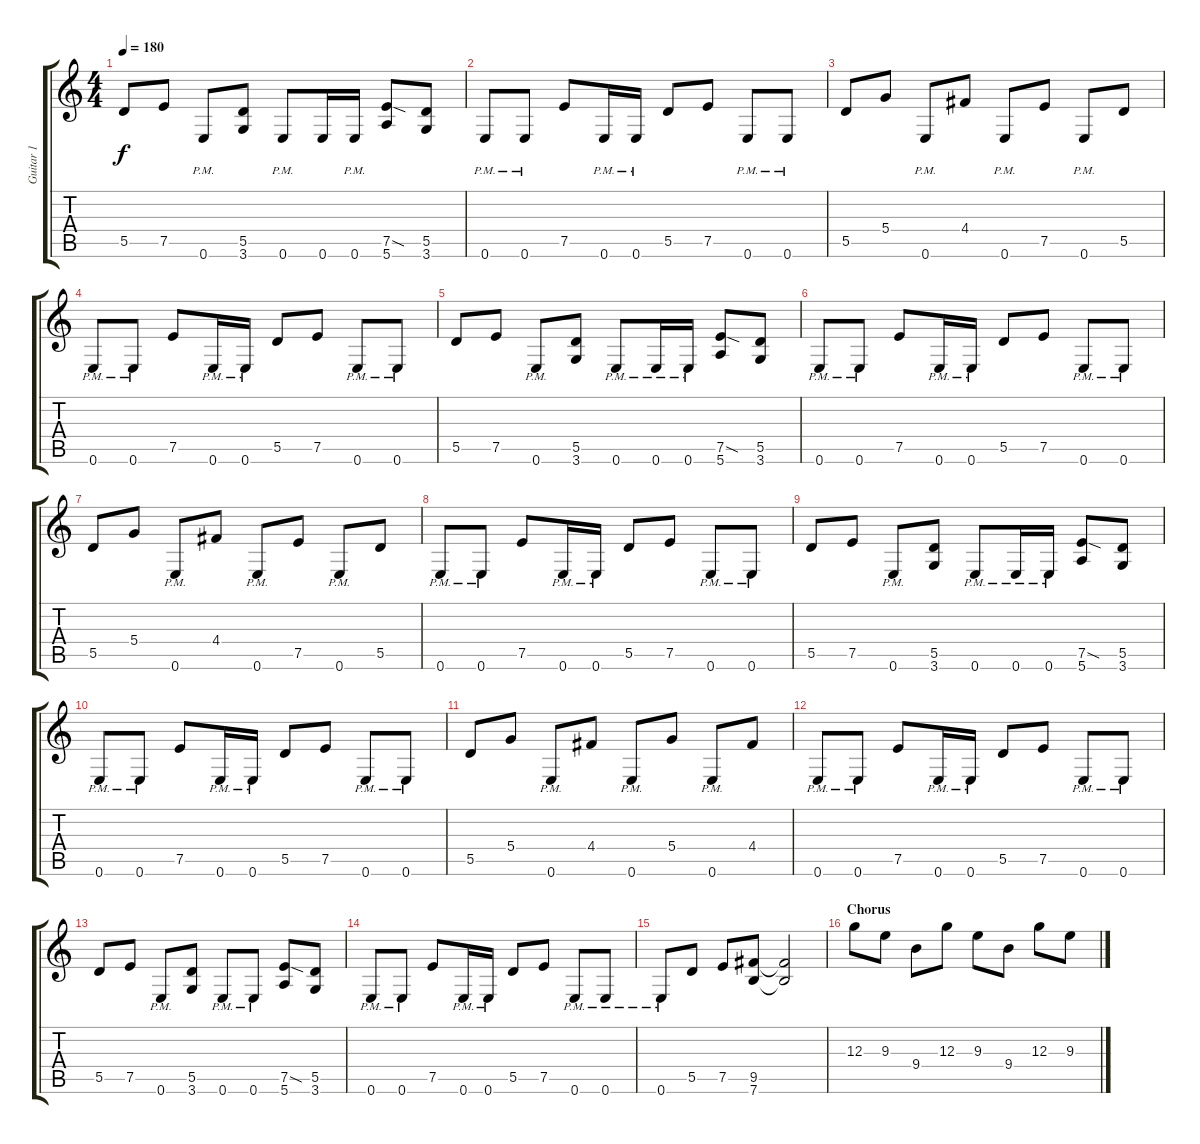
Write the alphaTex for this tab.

\track ("Guitar 1" "Guitar 1") {instrument overdrivenguitar}
\staff {score tabs}
\tuning (E4 B3 G3 D3 A2 E2) {hide}
\ts (4 4)
\tempo 180
\clef g2
\ks c
5.5.8{dy f} 7.5.8 0.6{pm}.8 (5.5 3.6).8 0.6{pm}.8 0.6.16 0.6{pm}.16 (7.5{sod} 5.6).8 (5.5 3.6).8 |
0.6{pm}.8 0.6{pm}.8 7.5.8 0.6{pm}.16 0.6{pm}.16 5.5.8 7.5.8 0.6{pm}.8 0.6{pm}.8 |
5.5.8 5.4.8 0.6{pm}.8 4.4.8 0.6{pm}.8 7.5.8 0.6{pm}.8 5.5.8 |
0.6{pm}.8 0.6{pm}.8 7.5.8 0.6{pm}.16 0.6{pm}.16 5.5.8 7.5.8 0.6{pm}.8 0.6{pm}.8 |
5.5.8 7.5.8 0.6{pm}.8 (5.5 3.6).8 0.6{pm}.8 0.6{pm}.16 0.6{pm}.16 (7.5{sod} 5.6).8 (5.5 3.6).8 |
0.6{pm}.8 0.6{pm}.8 7.5.8 0.6{pm}.16 0.6{pm}.16 5.5.8 7.5.8 0.6{pm}.8 0.6{pm}.8 |
5.5.8 5.4.8 0.6{pm}.8 4.4.8 0.6{pm}.8 7.5.8 0.6{pm}.8 5.5.8 |
0.6{pm}.8 0.6{pm}.8 7.5.8 0.6{pm}.16 0.6{pm}.16 5.5.8 7.5.8 0.6{pm}.8 0.6{pm}.8 |
5.5.8 7.5.8 0.6{pm}.8 (5.5 3.6).8 0.6{pm}.8 0.6{pm}.16 0.6{pm}.16 (7.5{sod} 5.6).8 (5.5 3.6).8 |
0.6{pm}.8 0.6{pm}.8 7.5.8 0.6{pm}.16 0.6{pm}.16 5.5.8 7.5.8 0.6{pm}.8 0.6{pm}.8 |
5.5.8 5.4.8 0.6{pm}.8 4.4.8 0.6{pm}.8 5.4.8 0.6{pm}.8 4.4.8 |
0.6{pm}.8 0.6{pm}.8 7.5.8 0.6{pm}.16 0.6{pm}.16 5.5.8 7.5.8 0.6{pm}.8 0.6{pm}.8 |
5.5.8 7.5.8 0.6{pm}.8 (5.5 3.6).8 0.6{pm}.8 0.6{pm}.8 (7.5{sod} 5.6).8 (5.5 3.6).8 |
0.6{pm}.8 0.6{pm}.8 7.5.8 0.6{pm}.16 0.6{pm}.16 5.5.8 7.5.8 0.6{pm}.8 0.6{pm}.8 |
0.6{pm}.8 5.5.8 7.5.8 (9.5 7.6).8 (9.5{t} 7.6{t}).2 |
\section ("" "Chorus")
12.3.8 9.3.8 9.4.8 12.3.8 9.3.8 9.4.8 12.3.8 9.3.8
